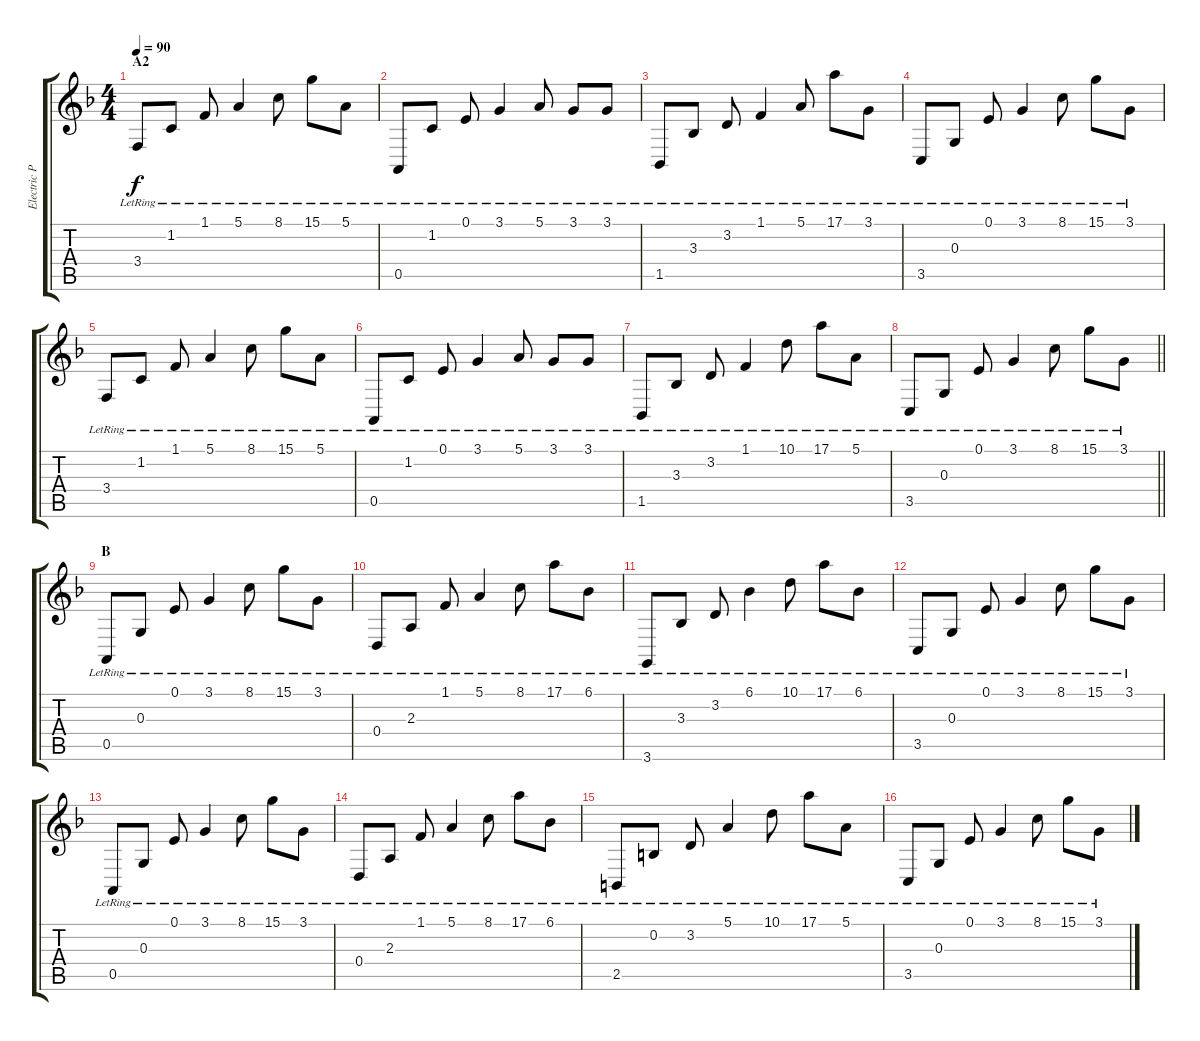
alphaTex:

\track ("Electric Piano" "Electric P") {instrument pad1newage}
\staff {score tabs}
\tuning (E4 B3 G3 D3 A2 E2) {hide}
\ts (4 4)
\section ("" "A2")
\tempo 90
\clef g2
\ks f
3.4{lr}.8{dy f} 1.2{lr}.8 1.1{lr}.8 5.1{lr}.4 8.1{lr}.8 15.1{lr}.8 5.1{lr}.8 |
0.5{lr}.8 1.2{lr}.8 0.1{lr}.8 3.1{lr}.4 5.1{lr}.8 3.1{lr}.8 3.1{lr}.8 |
1.5{lr}.8 3.3{lr}.8 3.2{lr}.8 1.1{lr}.4 5.1{lr}.8 17.1{lr}.8 3.1{lr}.8 |
3.5{lr}.8 0.3{lr}.8 0.1{lr}.8 3.1{lr}.4 8.1{lr}.8 15.1{lr}.8 3.1{lr}.8 |
3.4{lr}.8 1.2{lr}.8 1.1{lr}.8 5.1{lr}.4 8.1{lr}.8 15.1{lr}.8 5.1{lr}.8 |
0.5{lr}.8 1.2{lr}.8 0.1{lr}.8 3.1{lr}.4 5.1{lr}.8 3.1{lr}.8 3.1{lr}.8 |
1.5{lr}.8 3.3{lr}.8 3.2{lr}.8 1.1{lr}.4 10.1{lr}.8 17.1{lr}.8 5.1{lr}.8 |
\barLineRight lightlight
3.5{lr}.8 0.3{lr}.8 0.1{lr}.8 3.1{lr}.4 8.1{lr}.8 15.1{lr}.8 3.1{lr}.8 |
\section ("" "B")
0.5{lr}.8 0.3{lr}.8 0.1{lr}.8 3.1{lr}.4 8.1{lr}.8 15.1{lr}.8 3.1{lr}.8 |
0.4{lr}.8 2.3{lr}.8 1.1{lr}.8 5.1{lr}.4 8.1{lr}.8 17.1{lr}.8 6.1{lr}.8 |
3.6{lr}.8 3.3{lr}.8 3.2{lr}.8 6.1{lr}.4 10.1{lr}.8 17.1{lr}.8 6.1{lr}.8 |
3.5{lr}.8 0.3{lr}.8 0.1{lr}.8 3.1{lr}.4 8.1{lr}.8 15.1{lr}.8 3.1{lr}.8 |
0.5{lr}.8 0.3{lr}.8 0.1{lr}.8 3.1{lr}.4 8.1{lr}.8 15.1{lr}.8 3.1{lr}.8 |
0.4{lr}.8 2.3{lr}.8 1.1{lr}.8 5.1{lr}.4 8.1{lr}.8 17.1{lr}.8 6.1{lr}.8 |
2.5{lr}.8 0.2{lr}.8 3.2{lr}.8 5.1{lr}.4 10.1{lr}.8 17.1{lr}.8 5.1{lr}.8 |
3.5{lr}.8 0.3{lr}.8 0.1{lr}.8 3.1{lr}.4 8.1{lr}.8 15.1{lr}.8 3.1{lr}.8
